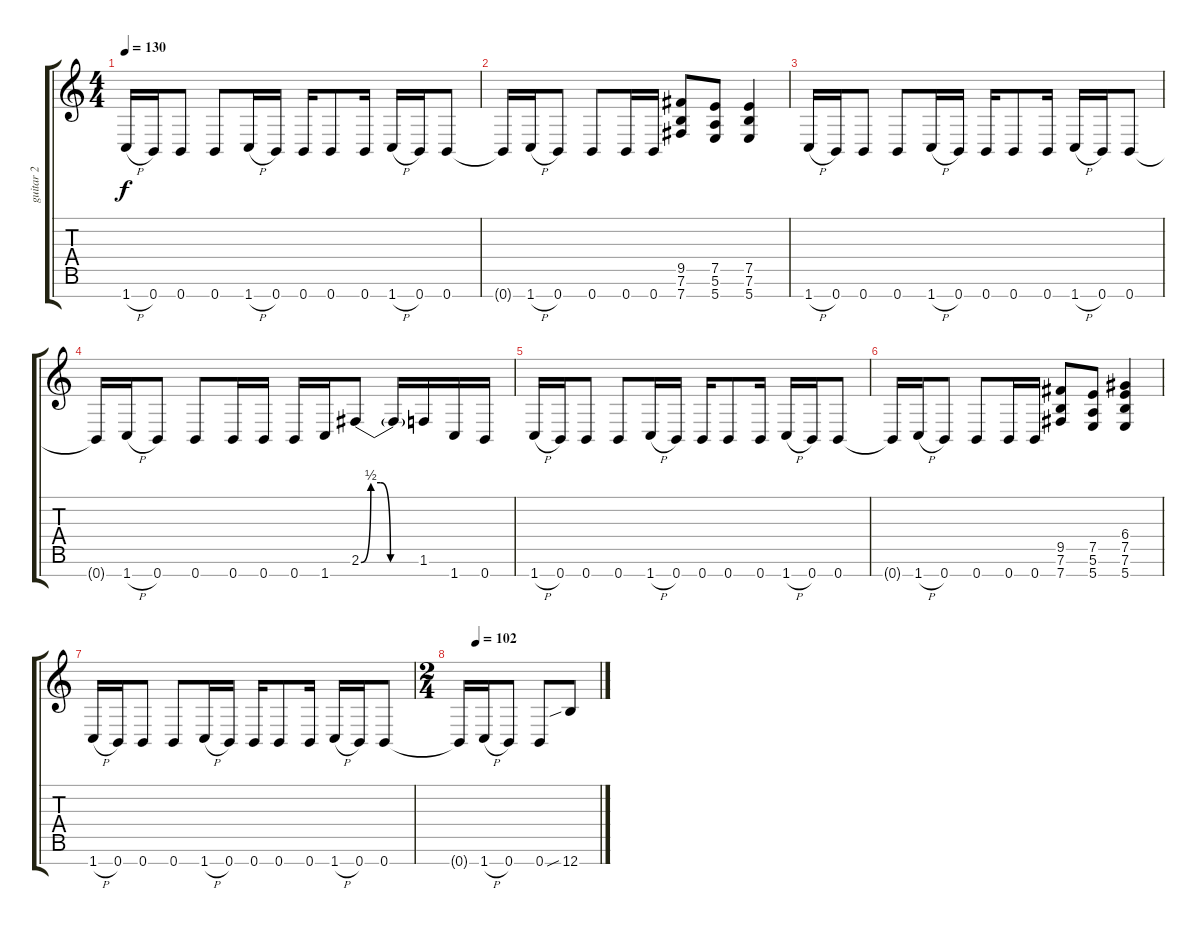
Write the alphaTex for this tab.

\track ("guitar 2" "guitar 2") {instrument acousticguitarsteel}
\staff {score tabs}
\tuning (E4 B3 G3 D3 A2 E2 B1) {hide}
\ts (4 4)
\tempo 130
\clef g2
\ks c
1.7{h}.16{dy f} 0.7.16 0.7.8 0.7.8 1.7{h}.16 0.7.16 0.7.16 0.7.8 0.7.16 1.7{h}.16 0.7.16 0.7.8 |
0.7{t}.16 1.7{h}.16 0.7.8 0.7.8 0.7.16 0.7.16 (9.5 7.6 7.7).8 (7.5 5.6 5.7).8 (7.5 7.6 5.7).4 |
1.7{h}.16 0.7.16 0.7.8 0.7.8 1.7{h}.16 0.7.16 0.7.16 0.7.8 0.7.16 1.7{h}.16 0.7.16 0.7.8 |
0.7{t}.16 1.7{h}.16 0.7.8 0.7.8 0.7.16 0.7.16 0.7.16 1.7.16 2.6{be (custom 0 0 10 2 20 2 30 0 60 0)}.8 2.6{t}.16 1.6.16 1.7.16 0.7.16 |
1.7{h}.16 0.7.16 0.7.8 0.7.8 1.7{h}.16 0.7.16 0.7.16 0.7.8 0.7.16 1.7{h}.16 0.7.16 0.7.8 |
0.7{t}.16 1.7{h}.16 0.7.8 0.7.8 0.7.16 0.7.16 (9.5 7.6 7.7).8 (7.5 5.6 5.7).8 (6.4 7.5 7.6 5.7).4 |
1.7{h}.16 0.7.16 0.7.8 0.7.8 1.7{h}.16 0.7.16 0.7.16 0.7.8 0.7.16 1.7{h}.16 0.7.16 0.7.8 |
\ts (2 4)
\tempo (102 0.125)
0.7{t}.16 1.7{h}.16 0.7.8 0.7.8 12.7{sib}.8
